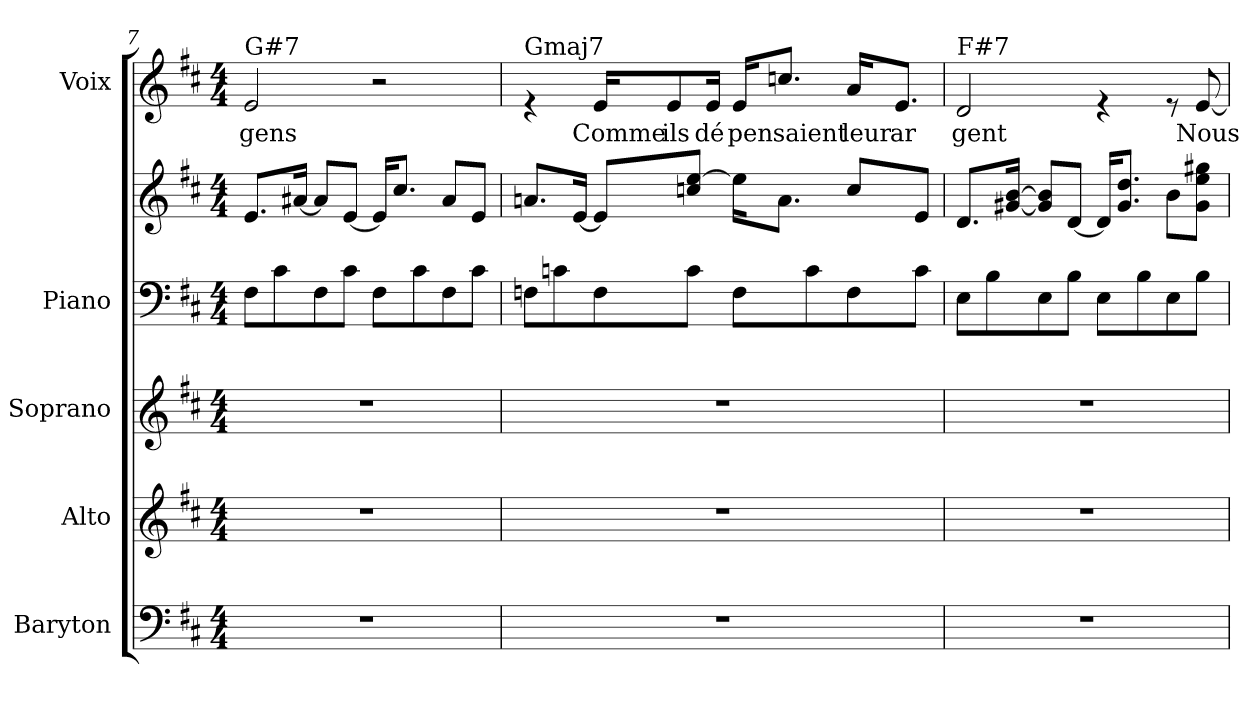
**kern	**kern	**kern	**kern	**kern	**kern	**text
*part5	*part4	*part3	*part2	*part2	*part1	*part1
*staff6	*staff5	*staff4	*staff3	*staff2	*staff1	*staff1
*I"Baryton	*I"Alto	*I"Soprano	*I"Piano	*	*I"Voix	*
*I'Bar.	*I'A	*I'S	*I'Pno	*	*I'Voix	*
!!LO:LB:g=z
*clefF4	*clefG2	*clefG2	*clefF4	*clefG2	*clefG2	*
*k[f#c#]	*k[f#c#]	*k[f#c#]	*k[f#c#]	*k[f#c#]	*k[f#c#]	*
*D:	*D:	*D:	*D:	*D:	*D:	*
*M4/4	*M4/4	*M4/4	*M4/4	*M4/4	*M4/4	*
=7	=7	=7	=7	=7	=7	=7
!	!	!	!	!	!LO:TX:a:t=G#7	!
!	!	!	!	!	!	!LO:LY:b
1r	1r	1r	8F#\L	8.e/L	2e/	gens
.	.	.	8c#\	.	.	.
.	.	.	.	[<16a#X/Jk	.	.
.	.	.	8F#\	8a#/L]	.	.
.	.	.	8c#\J	[<8e/J	.	.
.	.	.	8F#\L	16e/KL]	2r	.
.	.	.	.	8.cc#/J	.	.
.	.	.	8c#\	.	.	.
.	.	.	8F#\	8a#/L	.	.
.	.	.	8c#\J	8e/J	.	.
=8	=8	=8	=8	=8	=8	=8
!	!	!	!	!	!LO:TX:a:t=Gmaj7	!
1r	1r	1r	8Fn\L	8.an/L	4re	.
.	.	.	8cn\	.	.	.
.	.	.	.	[<16e/Jk	.	.
!	!	!	!	!	!	!LO:LY:b
.	.	.	8F\	8e/L]	16e/KL	Comme
!	!	!	!	!	!	!LO:LY:b
.	.	.	.	.	8e/	ils
.	.	.	8c\J	8ccn/ [>8ee/J	.	.
!	!	!	!	!	!	!LO:LY:b
.	.	.	.	.	16e/Jk	dé
!	!	!	!	!	!	!LO:LY:b
.	.	.	8F\L	16ee\KL]	16e/KL	pen
!	!	!	!	!	!	!LO:LY:b
.	.	.	.	8.a\J	8.ccn/J	saient
.	.	.	8c\	.	.	.
!	!	!	!	!	!	!LO:LY:b
.	.	.	8F\	8cc/L	16a/KL	leur
!	!	!	!	!	!	!LO:LY:b
.	.	.	.	.	8.e/J	ar
.	.	.	8c\J	8e/J	.	.
=9	=9	=9	=9	=9	=9	=9
!	!	!	!	!	!LO:TX:a:t=F#7	!
!	!	!	!	!	!	!LO:LY:b
1r	1r	1r	8E\L	8.d/L	2d/	gent
.	.	.	8B\	.	.	.
.	.	.	.	[<16g#X/ [>16b/Jk	.	.
.	.	.	8E\	8g#/] 8b/]L	.	.
.	.	.	8B\J	[<8d/J	.	.
.	.	.	8E\L	16d/KL]	4re	.
.	.	.	.	8.g#/ 8.dd/J	.	.
.	.	.	8B\	.	.	.
.	.	.	8E\	8b\L	8re	.
!	!	!	!	!	!	!LO:LY:b
.	.	.	8B\J	8g#\ 8ee\ 8gg#X\J	[<8e/	Nous
=	=	=	=	=	=	=
*-	*-	*-	*-	*-	*-	*-
